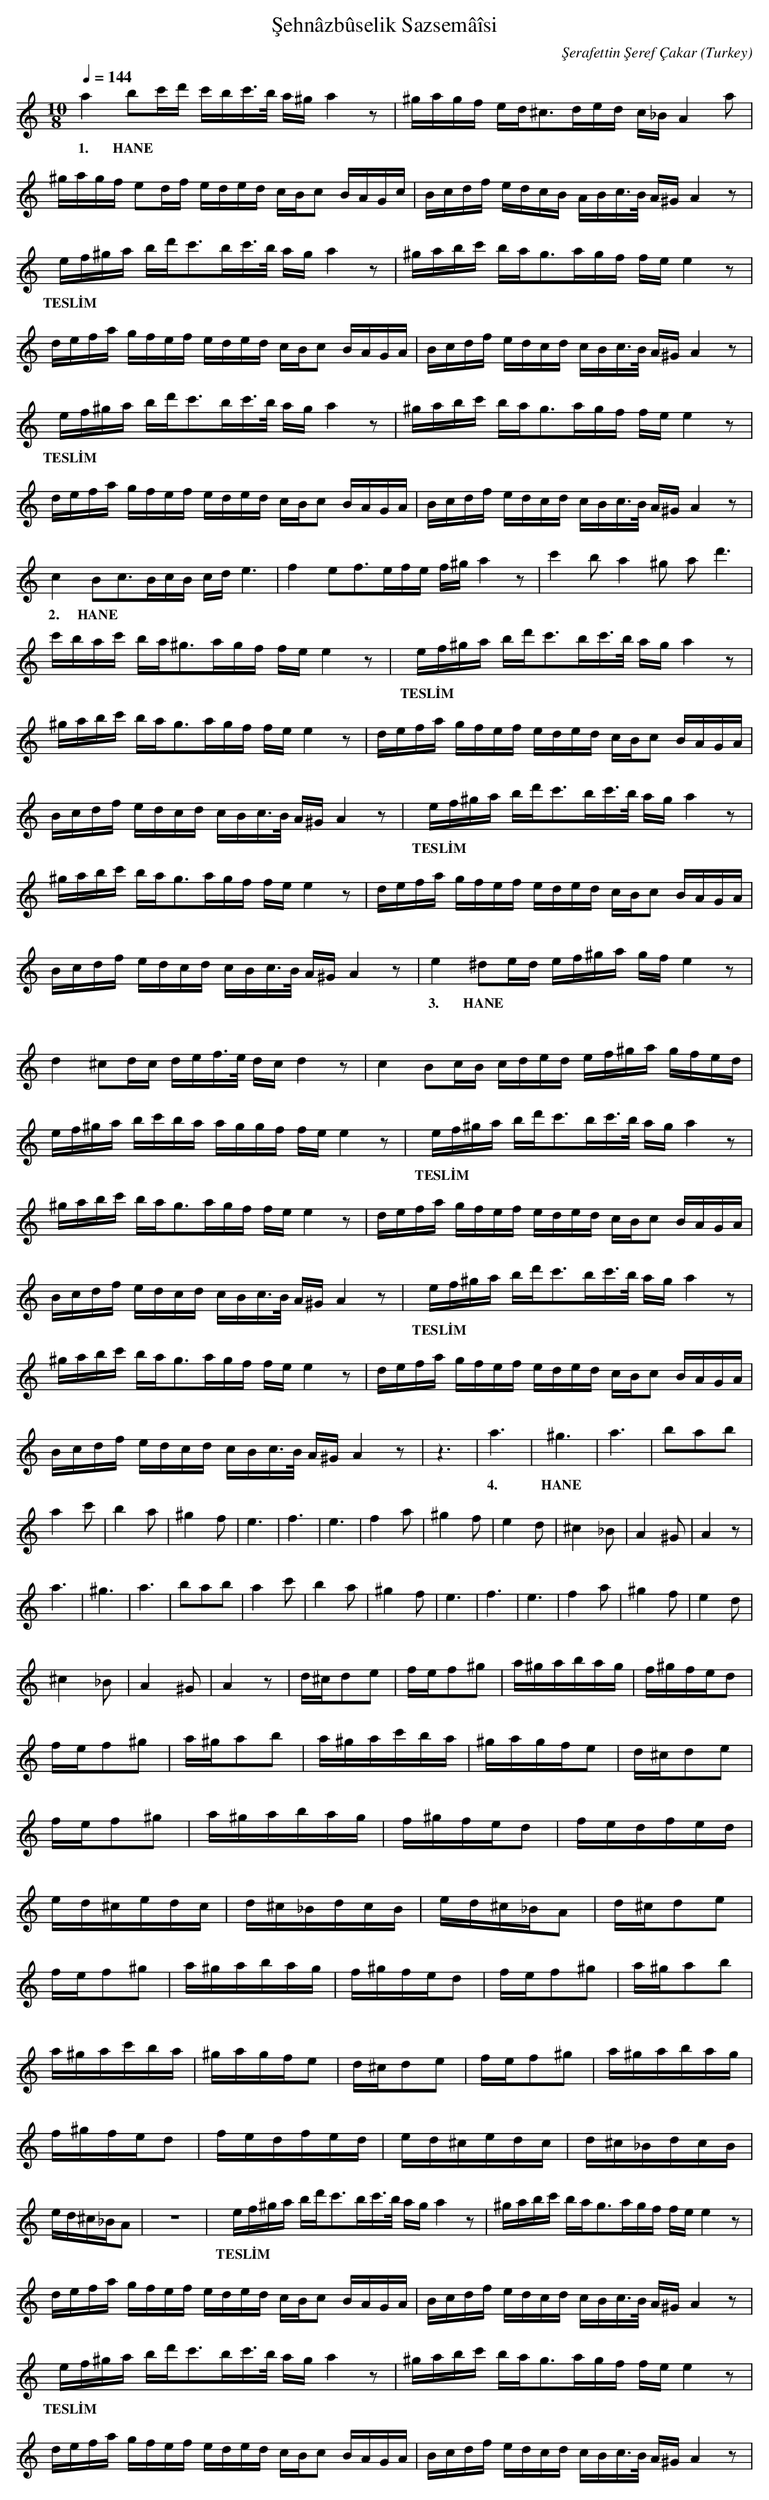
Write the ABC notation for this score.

X:1
T: Şehnâzbûselik Sazsemâîsi
C: Şerafettin Şeref Çakar
O: Turkey
M: 10/8
L: 1/16
K: C
Q: 1/4=144
a4 b2c'd' c'bc'3/2b/ a^ga4z2  | ^gagf ed^c3ded c_BA4a2  |
w:  1. HANE  |   |
^gagf e2df eded cBc2 BAGc  | Bcdf edcB ABc3/2B/ A^GA4z2  |
w:   |   |
ef^ga bd'c'3bc'3/2b/ aga4z2  | ^gabc' bag3agf fee4z2  |
w:  TESLİM  |   |
defa gfef eded cBc2 BAGA  | Bcdf edcd cBc3/2B/ A^GA4z2  |
w:   |   |
ef^ga bd'c'3bc'3/2b/ aga4z2  | ^gabc' bag3agf fee4z2  |
w:  TESLİM  |   |
defa gfef eded cBc2 BAGA  | Bcdf edcd cBc3/2B/ A^GA4z2  |
w:   |   |
c4 B2c3BcB cde6  | f4 e2f3efe f^ga4z2  | \
w:  2. HANE  |   |
c'4 b2a4^g2 a2d'6  |
w:   |
c'bac' ba^g3agf fee4z2  | ef^ga bd'c'3bc'3/2b/ aga4z2  |
w:   |  TESLİM  |
^gabc' bag3agf fee4z2  | defa gfef eded cBc2 BAGA  |
w:   |   |
Bcdf edcd cBc3/2B/ A^GA4z2  | ef^ga bd'c'3bc'3/2b/ aga4z2  |
w:   |  TESLİM  |
^gabc' bag3agf fee4z2  | defa gfef eded cBc2 BAGA  |
w:   |   |
Bcdf edcd cBc3/2B/ A^GA4z2  | e4 ^d2ed ef^ga gfe4z2  |
w:   |  3. HANE  |
d4 ^c2dc def3/2e/ dcd4z2  | c4 B2cB cded ef^ga gfed  |
w:   |   |
ef^ga bc'ba aggf fee4z2  | ef^ga bd'c'3bc'3/2b/ aga4z2  |
w:   |  TESLİM  |
^gabc' bag3agf fee4z2  | defa gfef eded cBc2 BAGA  |
w:   |   |
Bcdf edcd cBc3/2B/ A^GA4z2  | ef^ga bd'c'3bc'3/2b/ aga4z2  |
w:   |  TESLİM  |
^gabc' bag3agf fee4z2  | defa gfef eded cBc2 BAGA  |
w:   |   |
Bcdf edcd cBc3/2B/ A^GA4z2  | z6  | a6  | ^g6  | a6  | \
w:   |  |  4. HANE  |   |   |
b2a2b2  |
w:   |
a4c'2  | b4a2  | ^g4f2  | e6  | f6  | e6  | f4a2  | \
w:   |   |   |   |   |   |   |
^g4f2  | e4d2  | ^c4_B2  | A4^G2  | A4z2  |
w:   |   |   |   |   |
a6  | ^g6  | a6  | b2a2b2  | a4c'2  | b4a2  | ^g4f2  | e6  | f6  | e6  | \
w:   |   |   |   |   |   |   |   |   |   |
f4a2  | ^g4f2  | e4d2  |
w:   |   |   |
^c4_B2  | A4^G2  | A4z2  | d^cd2e2  | fef2^g2  | \
w:   |   |   |   |   |
a^gabag  | f^gfed2  |
w:   |   |
fef2^g2  | a^ga2b2  | a^gac'ba  | ^gagfe2  | \
w:   |   |   |   |
d^cd2e2  |
w:   |
fef2^g2  | a^gabag  | f^gfed2  | fedfed  |
w:   |   |   |   |
ed^cedc  | d^c_BdcB  | ed^c_BA2  | d^cd2e2  |
w:   |   |   |   |
fef2^g2  | a^gabag  | f^gfed2  | fef2^g2  | \
w:   |   |   |   |
a^ga2b2  |
w:   |
a^gac'ba  | ^gagfe2  | d^cd2e2  | fef2^g2  | \
w:   |   |   |   |
a^gabag  |
w:   |
f^gfed2  | fedfed  | ed^cedc  | d^c_BdcB  |
w:   |   |   |   |
ed^c_BA2  | z20  | ef^ga bd'c'3bc'3/2b/ aga4z2  | \
w:   |  |  TESLİM  |
^gabc' bag3agf fee4z2  |
w:   |
defa gfef eded cBc2 BAGA  | Bcdf edcd cBc3/2B/ A^GA4z2  |
w:   |   |
ef^ga bd'c'3bc'3/2b/ aga4z2  | ^gabc' bag3agf fee4z2  |
w:  TESLİM  |   |
defa gfef eded cBc2 BAGA  | Bcdf edcd cBc3/2B/ A^GA4z2  |
w:   |   |
|
